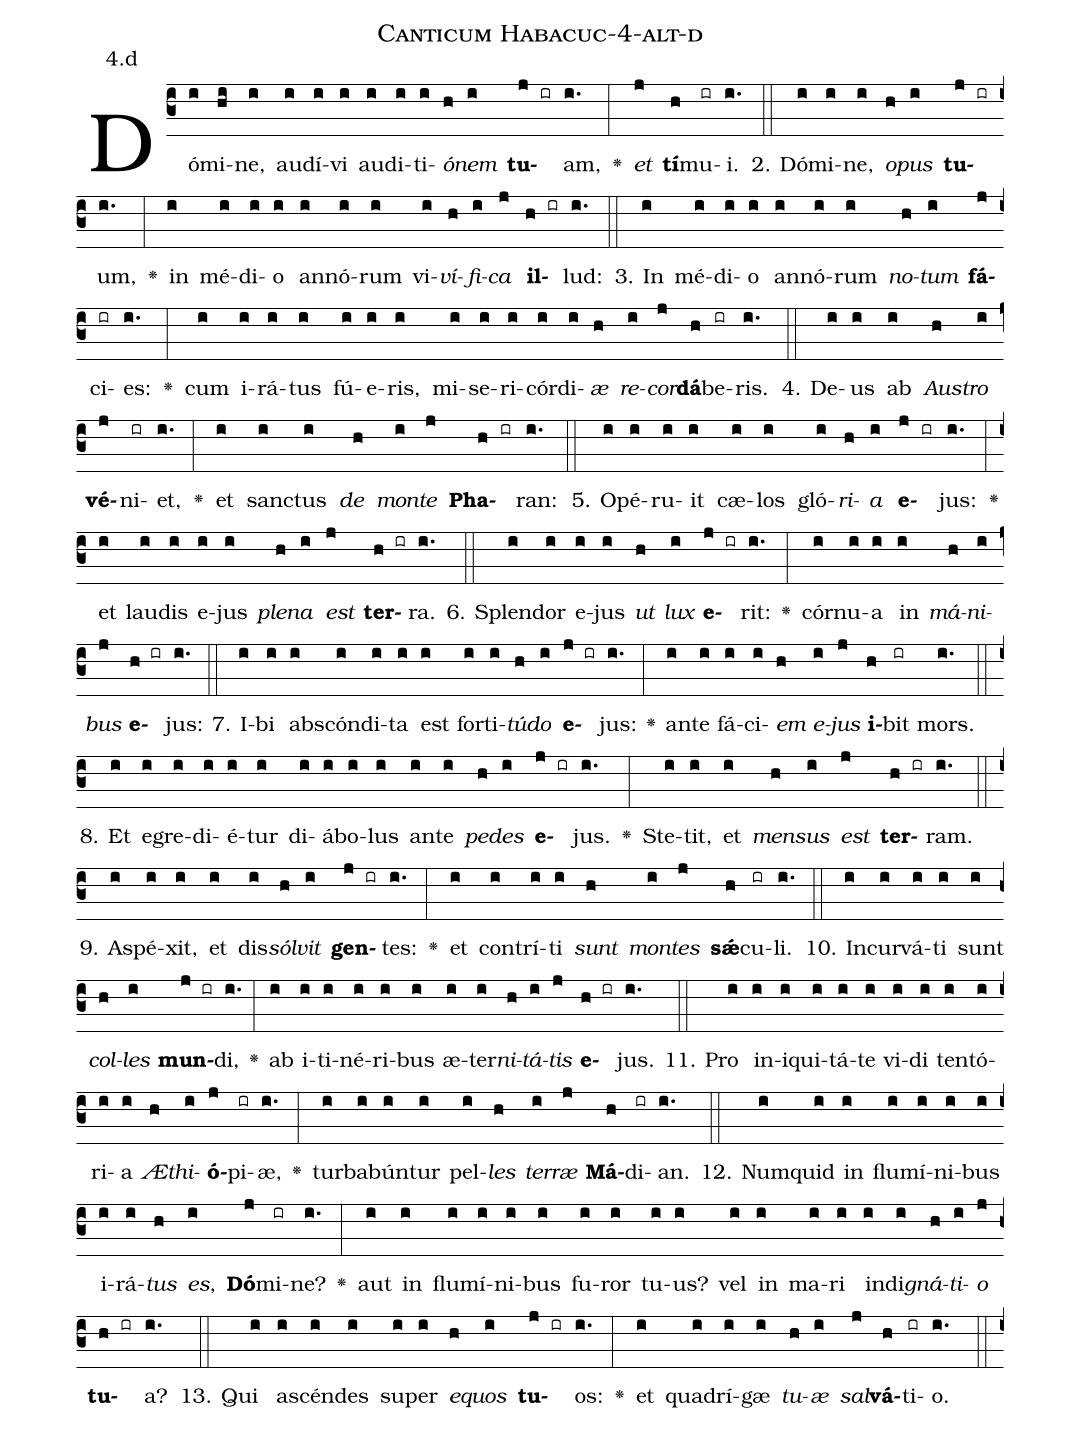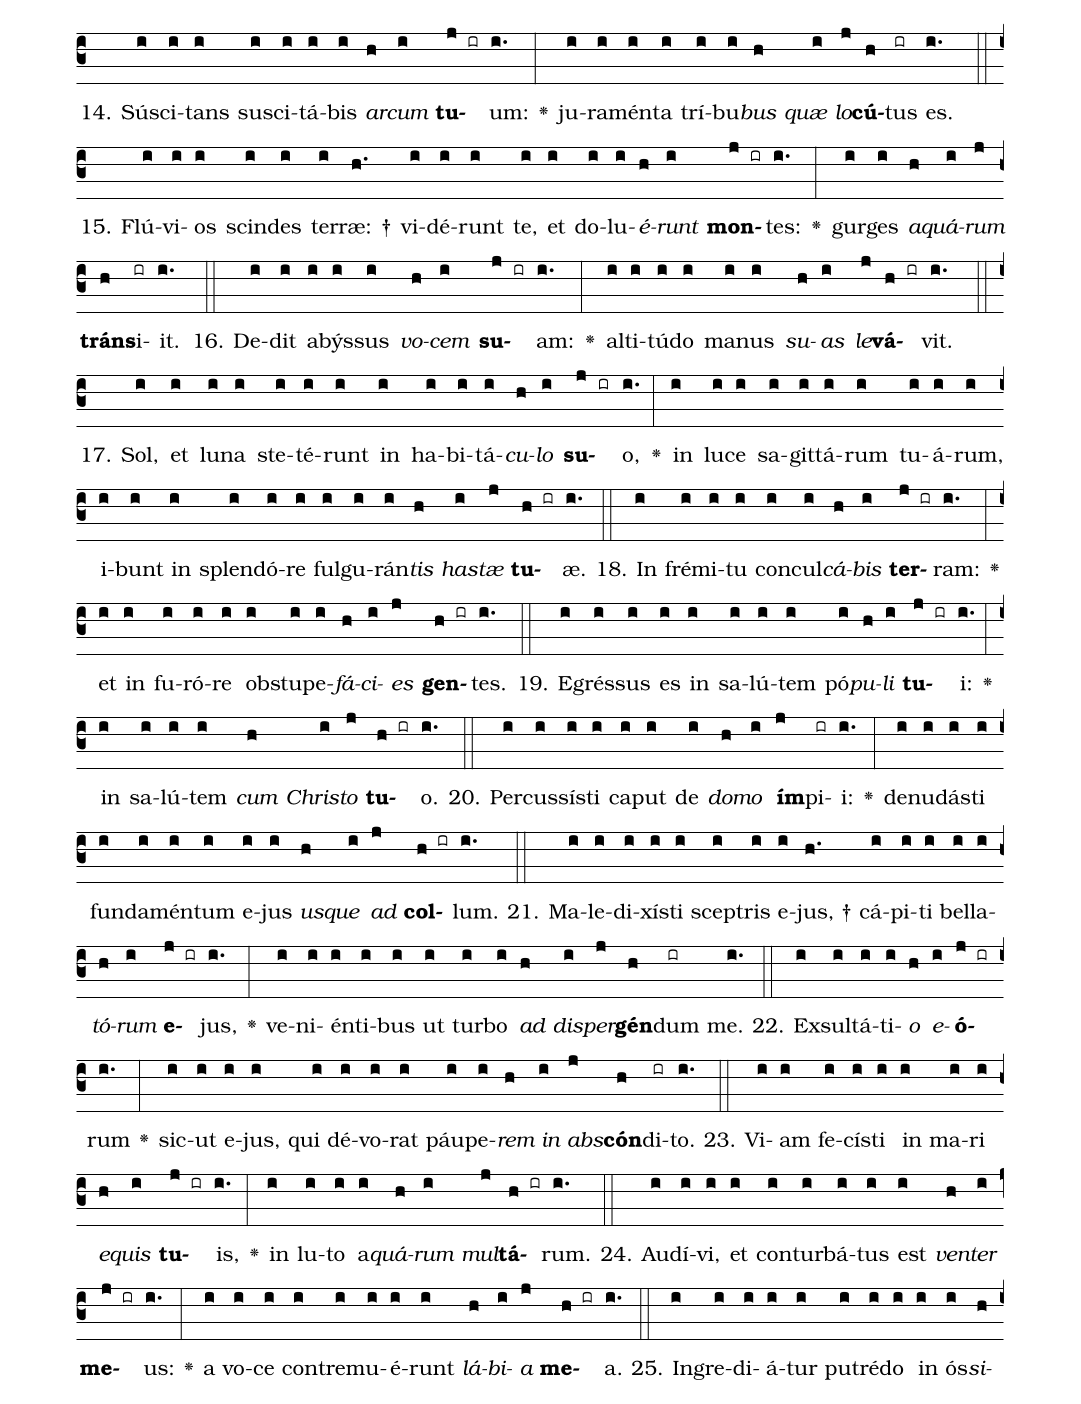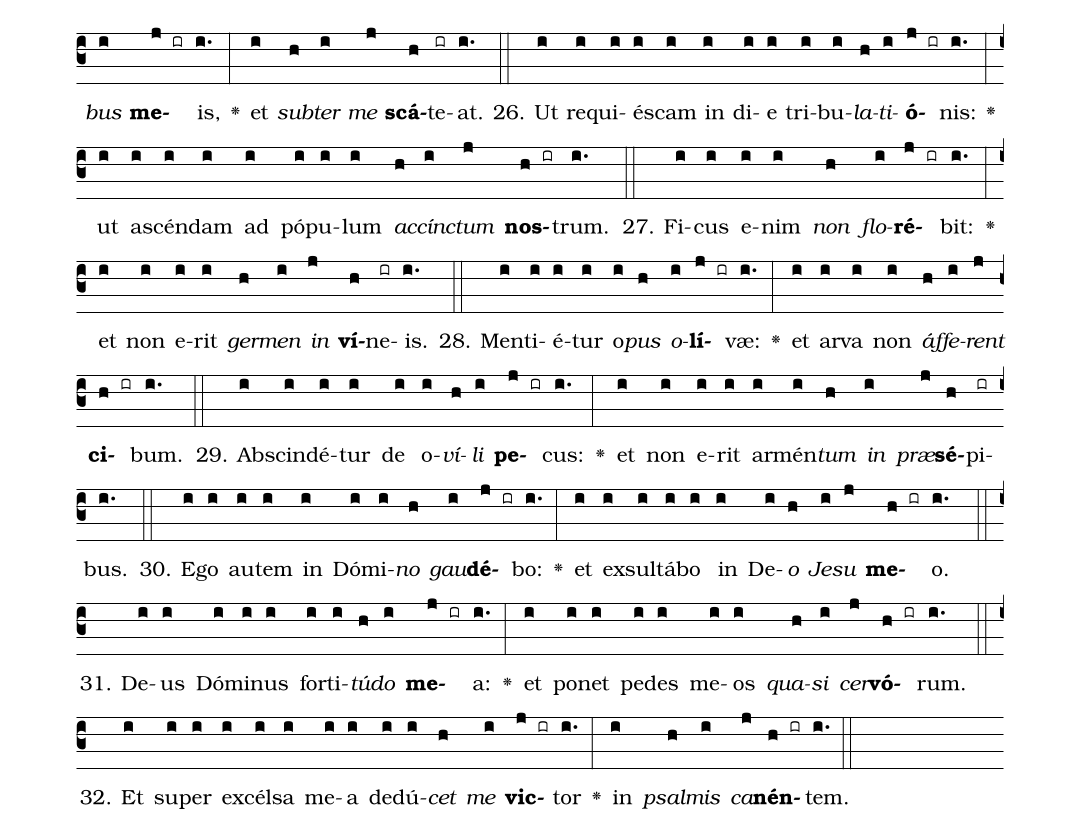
name: Canticum Habacuc-4-alt-d;
annotation: 4.d;
%%
(c3)Dó(i)mi(hi)ne,(i) au(i)dí(i)vi(i) au(i)di(i)ti(i)<i>ó</i>(h)<i>nem</i>(i) <b>tu</b>(j ir)am,(i.) <v>\greheightstar</v>(:) <i>et</i>(j) <b>tí</b>(h)mu(ir)i.(i.) (::)
2. Dó(i)mi(i)ne,(i) <i>o</i>(h)<i>pus</i>(i) <b>tu</b>(j ir)um,(i.) <v>\greheightstar</v>(:) in(i) mé(i)di(i)o(i) an(i)nó(i)rum(i) vi(i)<i>ví</i>(h)<i>fi</i>(i)<i>ca</i>(j) <b>il</b>(h ir)lud:(i.) (::)
3. In(i) mé(i)di(i)o(i) an(i)nó(i)rum(i) <i>no</i>(h)<i>tum</i>(i) <b>fá</b>(j)ci(ir)es:(i.) <v>\greheightstar</v>(:) cum(i) i(i)rá(i)tus(i) fú(i)e(i)ris,(i) mi(i)se(i)ri(i)cór(i)di(i)<i>æ</i>(h) <i>re</i>(i)<i>cor</i>(j)<b>dá</b>(h)be(ir)ris.(i.) (::)
4. De(i)us(i) ab(i) <i>Aus</i>(h)<i>tro</i>(i) <b>vé</b>(j)ni(ir)et,(i.) <v>\greheightstar</v>(:) et(i) sanc(i)tus(i) <i>de</i>(h) <i>mon</i>(i)<i>te</i>(j) <b>Pha</b>(h ir)ran:(i.) (::)
5. O(i)pé(i)ru(i)it(i) cæ(i)los(i) gló(i)<i>ri</i>(h)<i>a</i>(i) <b>e</b>(j ir)jus:(i.) <v>\greheightstar</v>(:) et(i) lau(i)dis(i) e(i)jus(i) <i>ple</i>(h)<i>na</i>(i) <i>est</i>(j) <b>ter</b>(h ir)ra.(i.) (::)
6. Splen(i)dor(i) e(i)jus(i) <i>ut</i>(h) <i>lux</i>(i) <b>e</b>(j ir)rit:(i.) <v>\greheightstar</v>(:) cór(i)nu(i)a(i) in(i) <i>má</i>(h)<i>ni</i>(i)<i>bus</i>(j) <b>e</b>(h ir)jus:(i.) (::)
7. I(i)bi(i) abs(i)cón(i)di(i)ta(i) est(i) for(i)ti(i)<i>tú</i>(h)<i>do</i>(i) <b>e</b>(j ir)jus:(i.) <v>\greheightstar</v>(:) an(i)te(i) fá(i)ci(i)<i>em</i>(h) <i>e</i>(i)<i>jus</i>(j) <b>i</b>(h)bit(ir) mors.(i.) (::)
8. Et(i) e(i)gre(i)di(i)é(i)tur(i) di(i)á(i)bo(i)lus(i) an(i)te(i) <i>pe</i>(h)<i>des</i>(i) <b>e</b>(j ir)jus.(i.) <v>\greheightstar</v>(:) Ste(i)tit,(i) et(i) <i>men</i>(h)<i>sus</i>(i) <i>est</i>(j) <b>ter</b>(h ir)ram.(i.) (::)
9. A(i)spé(i)xit,(i) et(i) dis(i)<i>sól</i>(h)<i>vit</i>(i) <b>gen</b>(j ir)tes:(i.) <v>\greheightstar</v>(:) et(i) con(i)trí(i)ti(i) <i>sunt</i>(h) <i>mon</i>(i)<i>tes</i>(j) <b>sǽ</b>(h)cu(ir)li.(i.) (::)
10. In(i)cur(i)vá(i)ti(i) sunt(i) <i>col</i>(h)<i>les</i>(i) <b>mun</b>(j ir)di,(i.) <v>\greheightstar</v>(:) ab(i) i(i)ti(i)né(i)ri(i)bus(i) æ(i)ter(i)<i>ni</i>(h)<i>tá</i>(i)<i>tis</i>(j) <b>e</b>(h ir)jus.(i.) (::)
11. Pro(i) in(i)i(i)qui(i)tá(i)te(i) vi(i)di(i) ten(i)tó(i)ri(i)a(i) <i>Æ</i>(h)<i>thi</i>(i)<b>ó</b>(j)pi(ir)æ,(i.) <v>\greheightstar</v>(:) tur(i)ba(i)bún(i)tur(i) pel(i)<i>les</i>(h) <i>ter</i>(i)<i>ræ</i>(j) <b>Má</b>(h)di(ir)an.(i.) (::)
12. Num(i)quid(i) in(i) flu(i)mí(i)ni(i)bus(i) i(i)rá(i)<i>tus</i>(h) <i>es</i>,(i) <b>Dó</b>(j)mi(ir)ne?(i.) <v>\greheightstar</v>(:) aut(i) in(i) flu(i)mí(i)ni(i)bus(i) fu(i)ror(i) tu(i)us?(i) vel(i) in(i) ma(i)ri(i) in(i)di(i)<i>gná</i>(h)<i>ti</i>(i)<i>o</i>(j) <b>tu</b>(h ir)a?(i.) (::)
13. Qui(i) a(i)scén(i)des(i) su(i)per(i) <i>e</i>(h)<i>quos</i>(i) <b>tu</b>(j ir)os:(i.) <v>\greheightstar</v>(:) et(i) qua(i)drí(i)gæ(i) <i>tu</i>(h)<i>æ</i>(i) <i>sal</i>(j)<b>vá</b>(h)ti(ir)o.(i.) (::)
14. Sú(i)sci(i)tans(i) su(i)sci(i)tá(i)bis(i) <i>ar</i>(h)<i>cum</i>(i) <b>tu</b>(j ir)um:(i.) <v>\greheightstar</v>(:) ju(i)ra(i)mén(i)ta(i) trí(i)bu(i)<i>bus</i>(h) <i>quæ</i>(i) <i>lo</i>(j)<b>cú</b>(h)tus(ir) es.(i.) (::)
15. Flú(i)vi(i)os(i) scin(i)des(i) ter(i)ræ: †(h.) vi(i)dé(i)runt(i) te,(i) et(i) do(i)lu(i)<i>é</i>(h)<i>runt</i>(i) <b>mon</b>(j ir)tes:(i.) <v>\greheightstar</v>(:) gur(i)ges(i) <i>a</i>(h)<i>quá</i>(i)<i>rum</i>(j) <b>tráns</b>(h)i(ir)it.(i.) (::)
16. De(i)dit(i) a(i)býs(i)sus(i) <i>vo</i>(h)<i>cem</i>(i) <b>su</b>(j ir)am:(i.) <v>\greheightstar</v>(:) al(i)ti(i)tú(i)do(i) ma(i)nus(i) <i>su</i>(h)<i>as</i>(i) <i>le</i>(j)<b>vá</b>(h ir)vit.(i.) (::)
17. Sol,(i) et(i) lu(i)na(i) ste(i)té(i)runt(i) in(i) ha(i)bi(i)tá(i)<i>cu</i>(h)<i>lo</i>(i) <b>su</b>(j ir)o,(i.) <v>\greheightstar</v>(:) in(i) lu(i)ce(i) sa(i)git(i)tá(i)rum(i) tu(i)á(i)rum,(i) i(i)bunt(i) in(i) splen(i)dó(i)re(i) ful(i)gu(i)rán(i)<i>tis</i>(h) <i>has</i>(i)<i>tæ</i>(j) <b>tu</b>(h ir)æ.(i.) (::)
18. In(i) fré(i)mi(i)tu(i) con(i)cul(i)<i>cá</i>(h)<i>bis</i>(i) <b>ter</b>(j ir)ram:(i.) <v>\greheightstar</v>(:) et(i) in(i) fu(i)ró(i)re(i) ob(i)stu(i)pe(i)<i>fá</i>(h)<i>ci</i>(i)<i>es</i>(j) <b>gen</b>(h ir)tes.(i.) (::)
19. E(i)grés(i)sus(i) es(i) in(i) sa(i)lú(i)tem(i) pó(i)<i>pu</i>(h)<i>li</i>(i) <b>tu</b>(j ir)i:(i.) <v>\greheightstar</v>(:) in(i) sa(i)lú(i)tem(i) <i>cum</i>(h) <i>Chris</i>(i)<i>to</i>(j) <b>tu</b>(h ir)o.(i.) (::)
20. Per(i)cus(i)sís(i)ti(i) ca(i)put(i) de(i) <i>do</i>(h)<i>mo</i>(i) <b>ím</b>(j)pi(ir)i:(i.) <v>\greheightstar</v>(:) de(i)nu(i)dás(i)ti(i) fun(i)da(i)mén(i)tum(i) e(i)jus(i) <i>us</i>(h)<i>que</i>(i) <i>ad</i>(j) <b>col</b>(h ir)lum.(i.) (::)
21. Ma(i)le(i)di(i)xís(i)ti(i) scep(i)tris(i) e(i)jus, †(h.) cá(i)pi(i)ti(i) bel(i)la(i)<i>tó</i>(h)<i>rum</i>(i) <b>e</b>(j ir)jus,(i.) <v>\greheightstar</v>(:) ve(i)ni(i)én(i)ti(i)bus(i) ut(i) tur(i)bo(i) <i>ad</i>(h) <i>di</i>(i)<i>sper</i>(j)<b>gén</b>(h)dum(ir) me.(i.) (::)
22. Ex(i)sul(i)tá(i)ti(i)<i>o</i>(h) <i>e</i>(i)<b>ó</b>(j ir)rum(i.) <v>\greheightstar</v>(:) sic(i)ut(i) e(i)jus,(i) qui(i) dé(i)vo(i)rat(i) páu(i)pe(i)<i>rem</i>(h) <i>in</i>(i) <i>abs</i>(j)<b>cón</b>(h)di(ir)to.(i.) (::)
23. Vi(i)am(i) fe(i)cís(i)ti(i) in(i) ma(i)ri(i) <i>e</i>(h)<i>quis</i>(i) <b>tu</b>(j ir)is,(i.) <v>\greheightstar</v>(:) in(i) lu(i)to(i) a(i)<i>quá</i>(h)<i>rum</i>(i) <i>mul</i>(j)<b>tá</b>(h ir)rum.(i.) (::)
24. Au(i)dí(i)vi,(i) et(i) con(i)tur(i)bá(i)tus(i) est(i) <i>ven</i>(h)<i>ter</i>(i) <b>me</b>(j ir)us:(i.) <v>\greheightstar</v>(:) a(i) vo(i)ce(i) con(i)tre(i)mu(i)é(i)runt(i) <i>lá</i>(h)<i>bi</i>(i)<i>a</i>(j) <b>me</b>(h ir)a.(i.) (::)
25. In(i)gre(i)di(i)á(i)tur(i) pu(i)tré(i)do(i) in(i) ós(i)<i>si</i>(h)<i>bus</i>(i) <b>me</b>(j ir)is,(i.) <v>\greheightstar</v>(:) et(i) <i>sub</i>(h)<i>ter</i>(i) <i>me</i>(j) <b>scá</b>(h)te(ir)at.(i.) (::)
26. Ut(i) re(i)qui(i)és(i)cam(i) in(i) di(i)e(i) tri(i)bu(i)<i>la</i>(h)<i>ti</i>(i)<b>ó</b>(j ir)nis:(i.) <v>\greheightstar</v>(:) ut(i) a(i)scén(i)dam(i) ad(i) pó(i)pu(i)lum(i) <i>ac</i>(h)<i>cínc</i>(i)<i>tum</i>(j) <b>nos</b>(h ir)trum.(i.) (::)
27. Fi(i)cus(i) e(i)nim(i) <i>non</i>(h) <i>flo</i>(i)<b>ré</b>(j ir)bit:(i.) <v>\greheightstar</v>(:) et(i) non(i) e(i)rit(i) <i>ger</i>(h)<i>men</i>(i) <i>in</i>(j) <b>ví</b>(h)ne(ir)is.(i.) (::)
28. Men(i)ti(i)é(i)tur(i) o(i)<i>pus</i>(h) <i>o</i>(i)<b>lí</b>(j ir)væ:(i.) <v>\greheightstar</v>(:) et(i) ar(i)va(i) non(i) <i>áf</i>(h)<i>fe</i>(i)<i>rent</i>(j) <b>ci</b>(h ir)bum.(i.) (::)
29. Ab(i)scin(i)dé(i)tur(i) de(i) o(i)<i>ví</i>(h)<i>li</i>(i) <b>pe</b>(j ir)cus:(i.) <v>\greheightstar</v>(:) et(i) non(i) e(i)rit(i) ar(i)mén(i)<i>tum</i>(h) <i>in</i>(i) <i>præ</i>(j)<b>sé</b>(h)pi(ir)bus.(i.) (::)
30. E(i)go(i) au(i)tem(i) in(i) Dó(i)mi(i)<i>no</i>(h) <i>gau</i>(i)<b>dé</b>(j ir)bo:(i.) <v>\greheightstar</v>(:) et(i) ex(i)sul(i)tá(i)bo(i) in(i) De(i)<i>o</i>(h) <i>Je</i>(i)<i>su</i>(j) <b>me</b>(h ir)o.(i.) (::)
31. De(i)us(i) Dó(i)mi(i)nus(i) for(i)ti(i)<i>tú</i>(h)<i>do</i>(i) <b>me</b>(j ir)a:(i.) <v>\greheightstar</v>(:) et(i) po(i)net(i) pe(i)des(i) me(i)os(i) <i>qua</i>(h)<i>si</i>(i) <i>cer</i>(j)<b>vó</b>(h ir)rum.(i.) (::)
32. Et(i) su(i)per(i) ex(i)cél(i)sa(i) me(i)a(i) de(i)dú(i)<i>cet</i>(h) <i>me</i>(i) <b>vic</b>(j ir)tor(i.) <v>\greheightstar</v>(:) in(i) <i>psal</i>(h)<i>mis</i>(i) <i>ca</i>(j)<b>nén</b>(h ir)tem.(i.) (::)
